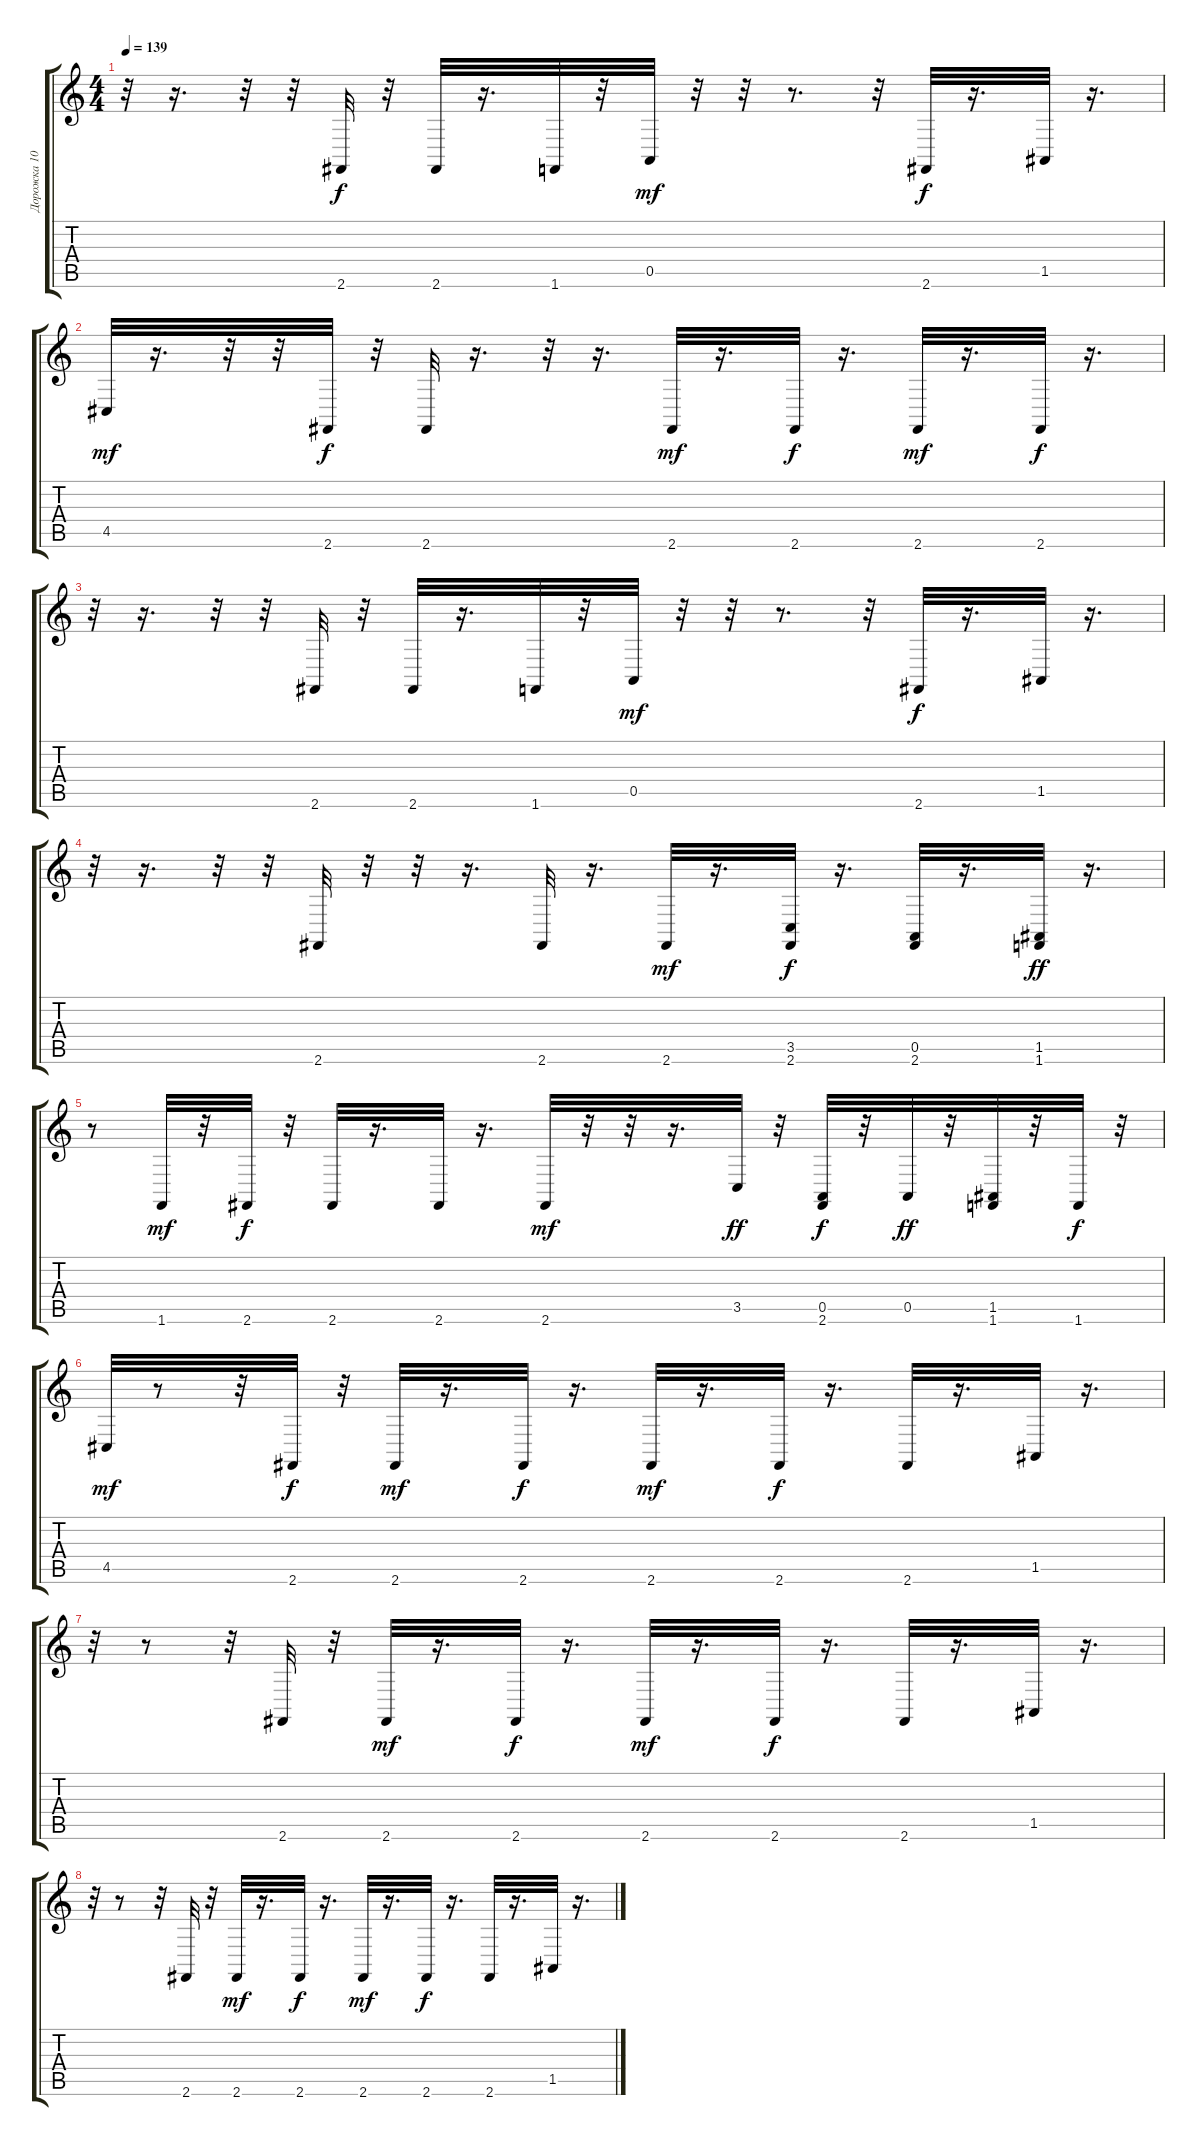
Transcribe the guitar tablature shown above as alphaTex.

\track ("Дорожка 10" "Дорожка 10") {instrument drawbarorgan}
\staff {score tabs}
\tuning (E4 B3 G3 D3 A2 E2) {hide}
\ts (4 4)
\tempo 139
\clef g2
\ks c
r.32{dy f} r.16{d} r.32 r.32 2.6.32 r.32 2.6.32 r.16{d} 1.6.32 r.32 0.5.32{dy mf} r.32 r.32 r.8{d} r.32 2.6.32{dy f} r.16{d} 1.5.32 r.16{d} |
4.5.32{dy mf} r.16{d} r.32 r.32 2.6.32{dy f} r.32 2.6.32 r.16{d} r.32 r.16{d} 2.6.32{dy mf} r.16{d} 2.6.32{dy f} r.16{d} 2.6.32{dy mf} r.16{d} 2.6.32{dy f} r.16{d} |
r.32 r.16{d} r.32 r.32 2.6.32 r.32 2.6.32 r.16{d} 1.6.32 r.32 0.5.32{dy mf} r.32 r.32 r.8{d} r.32 2.6.32{dy f} r.16{d} 1.5.32 r.16{d} |
r.32 r.16{d} r.32 r.32 2.6.32 r.32 r.32 r.16{d} 2.6.32 r.16{d} 2.6.32{dy mf} r.16{d} (3.5 2.6).32{dy f} r.16{d} (0.5 2.6).32 r.16{d} (1.5 1.6).32{dy ff} r.16{d} |
r.8 1.6.32{dy mf} r.32 2.6.32{dy f} r.32 2.6.32 r.16{d} 2.6.32 r.16{d} 2.6.32{dy mf} r.32 r.32 r.16{d} 3.5.32{dy ff} r.32 (0.5 2.6).32{dy f} r.32 0.5.32{dy ff} r.32 (1.5 1.6).32 r.32 1.6.32{dy f} r.32 |
4.5.32{dy mf} r.8 r.32 2.6.32{dy f} r.32 2.6.32{dy mf} r.16{d} 2.6.32{dy f} r.16{d} 2.6.32{dy mf} r.16{d} 2.6.32{dy f} r.16{d} 2.6.32 r.16{d} 1.5.32 r.16{d} |
r.32 r.8 r.32 2.6.32 r.32 2.6.32{dy mf} r.16{d} 2.6.32{dy f} r.16{d} 2.6.32{dy mf} r.16{d} 2.6.32{dy f} r.16{d} 2.6.32 r.16{d} 1.5.32 r.16{d} |
r.32 r.8 r.32 2.6.32 r.32 2.6.32{dy mf} r.16{d} 2.6.32{dy f} r.16{d} 2.6.32{dy mf} r.16{d} 2.6.32{dy f} r.16{d} 2.6.32 r.16{d} 1.5.32 r.16{d}
